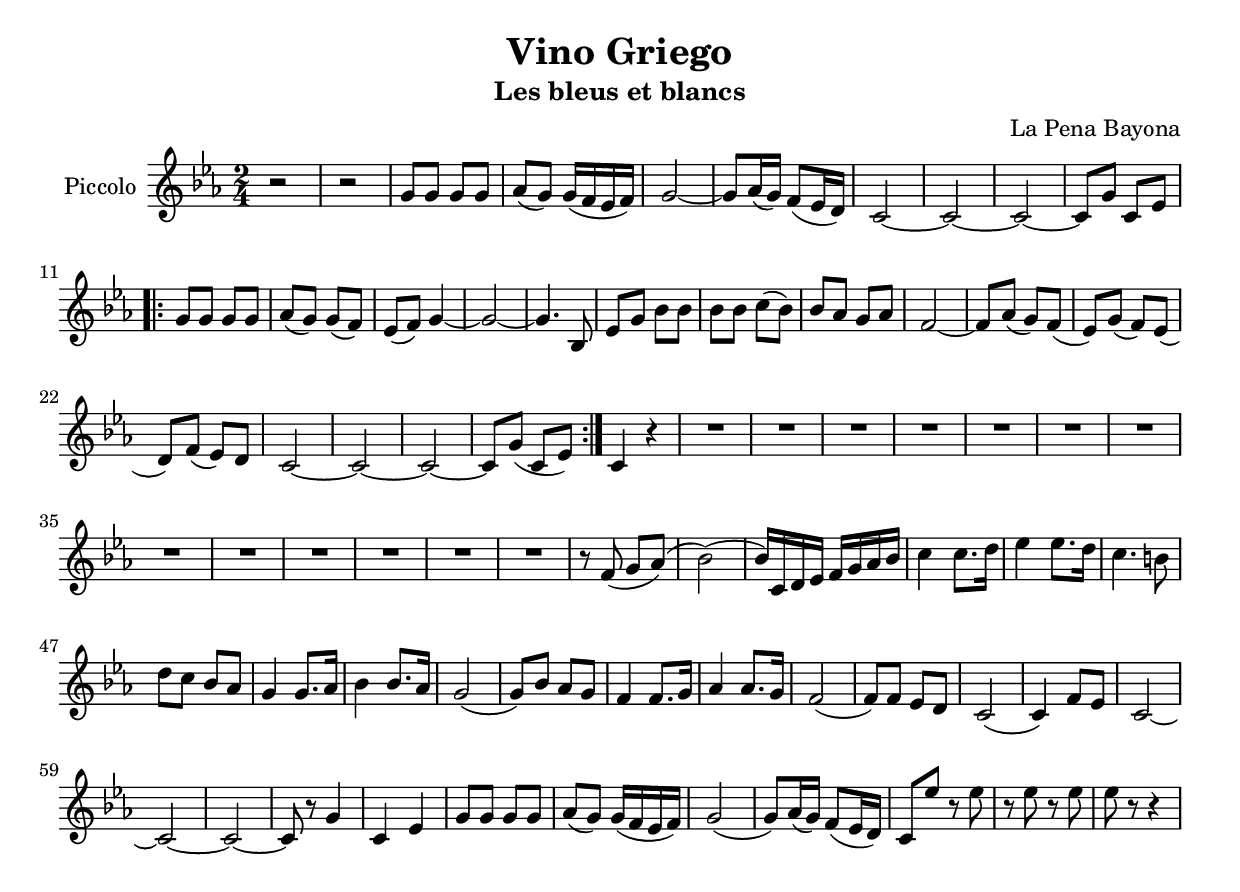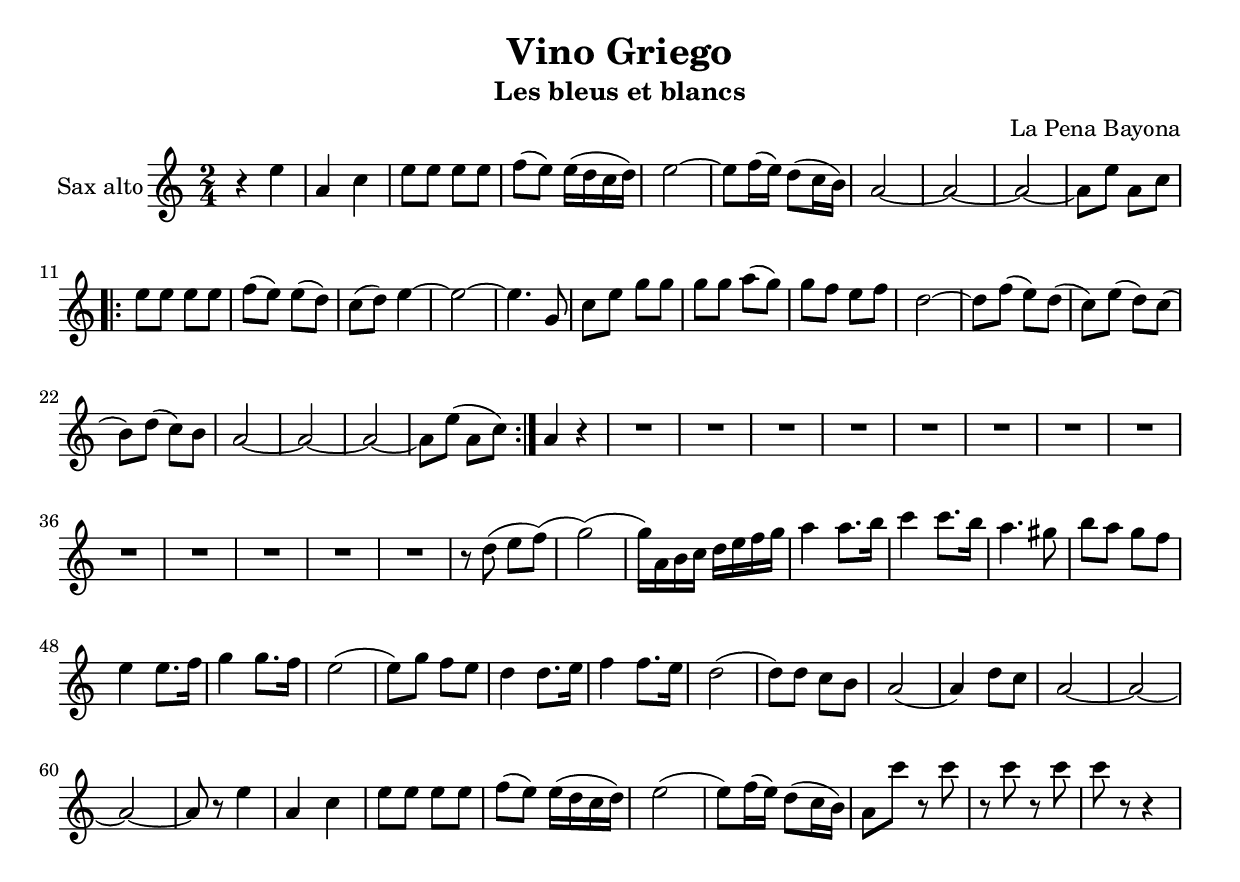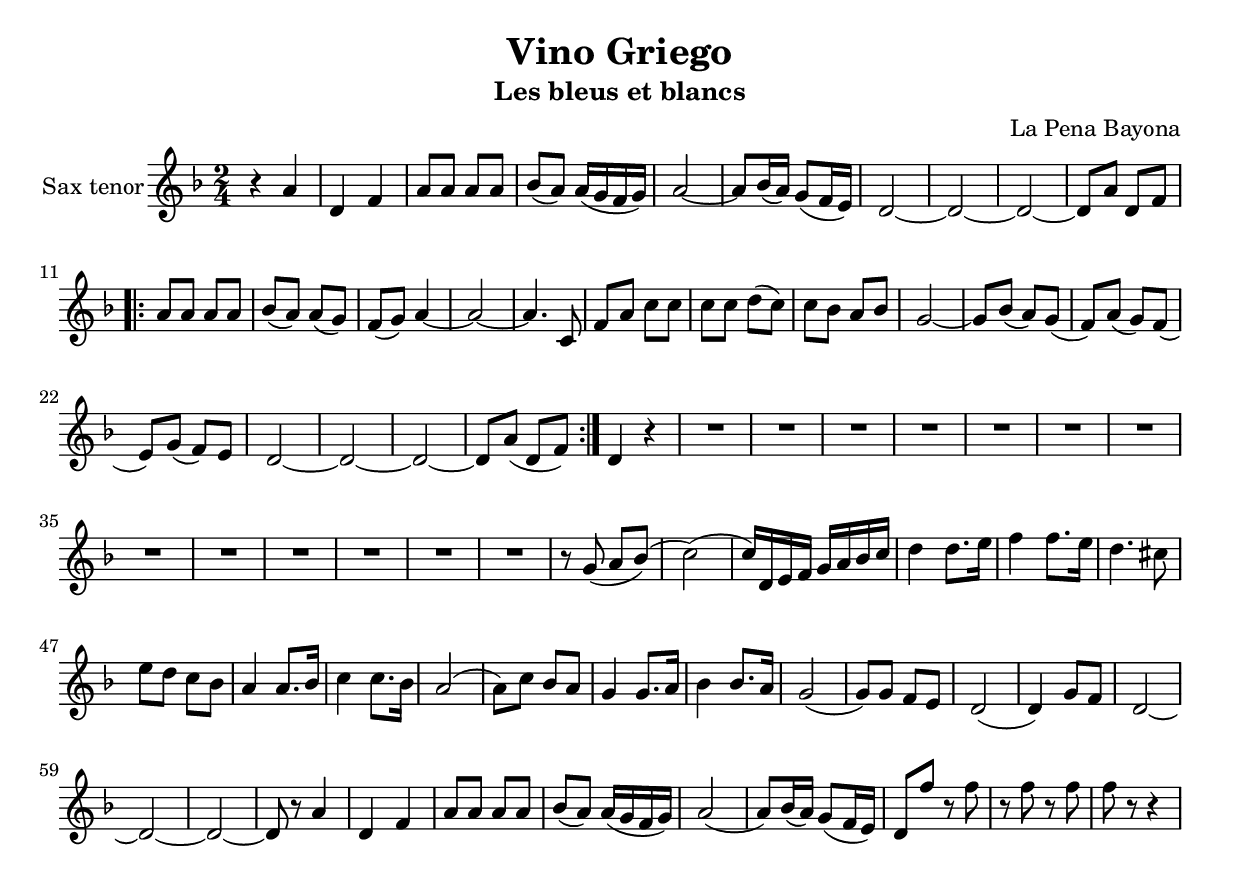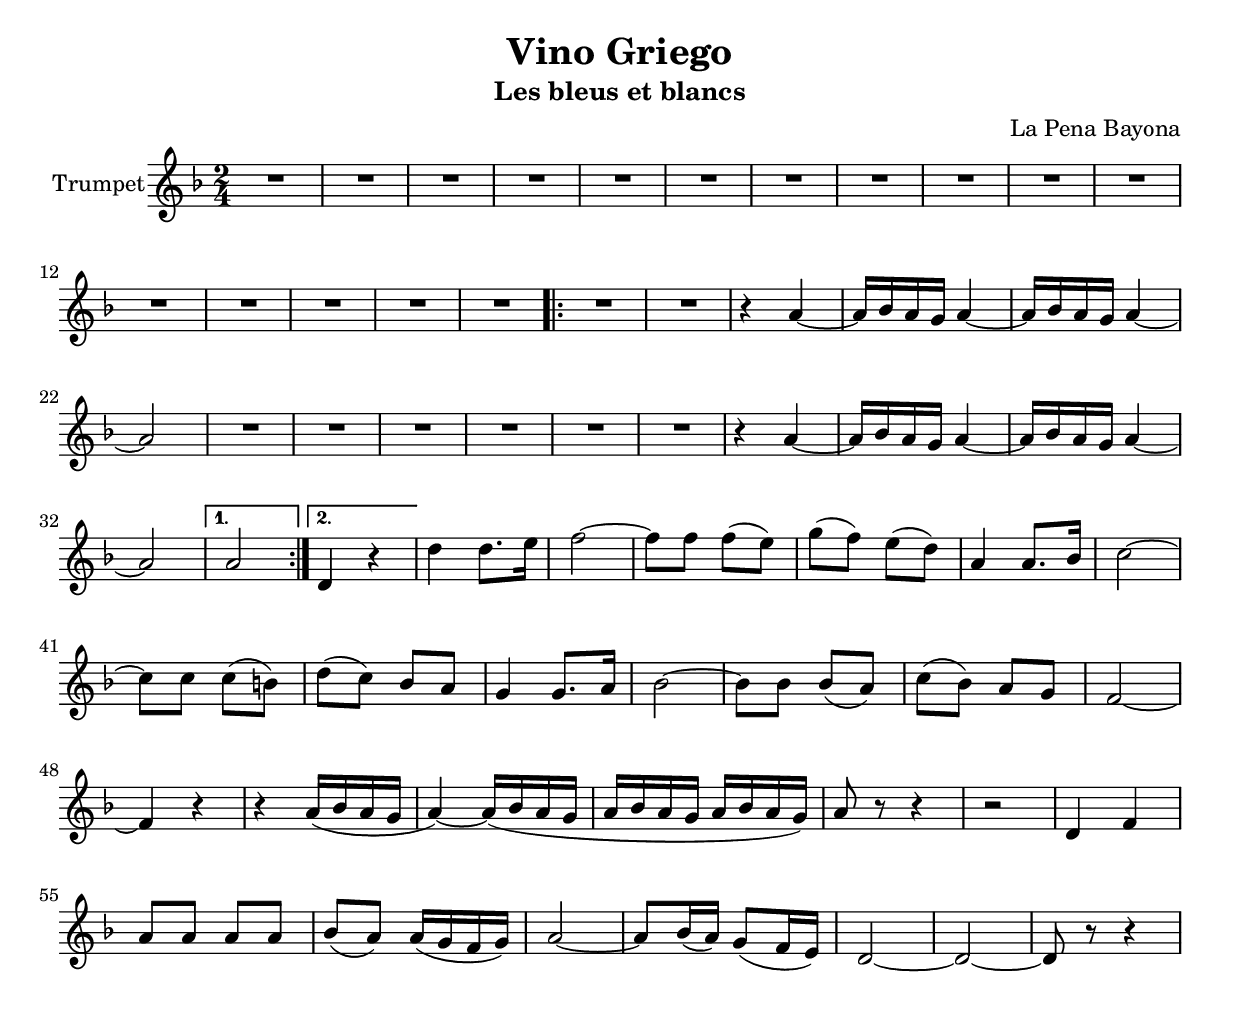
\version "2.18.2"
\language "français"

\header {
  title = "Vino Griego"
  subtitle = "Les bleus et blancs"
  composer = "La Pena Bayona"
}

global = {
  \time 2/4
  \key mib \major
}

voixun =  \relative do' {
  sol8 sol sol sol | lab (sol) sol16 (fa mib fa) | sol2~ | sol8 lab16 (sol) fa8 (mib16 re) |
  do2~ | do~ | do~ | do8 sol' do, mib | 
  \repeat volta 2 { 
    sol8 sol sol sol | lab (sol) sol (fa) | mib ( fa ) sol4~ | sol2~ | 
    sol4. sib,8 | mib sol sib sib | sib sib do (sib) | sib lab sol lab |
    fa2~ | fa8 lab (sol) fa ( | mib) sol (fa) mib ( | re) fa (mib) re |
    do2~ | do~ | do~ | do8 sol' ( do, mib )
  }
  do4 r | R2*13 | r8 fa ( sol lab ) ( | sib2 ) ( | 
  sib16 ) do, re mib fa sol lab sib | do4 do8. re16 | mib4 mib8. re16 |
  do4. si8 | re8 do sib lab | sol4 sol8. lab16 | sib4 sib8. lab16 |
  sol2 ( | sol8 ) sib lab sol | fa4 fa8. sol16 | lab4 lab8. sol16 |
  fa2 ( | fa8 ) fa mib re | do2 (| do4 ) fa8 mib | 
  do2~ | do~ | do~ | do8 r sol'4 | 
  do, mib | sol8 sol sol sol | lab ( sol ) sol16 ( fa mib fa ) | sol2 (|
  sol8 ) lab16 (sol) fa8 (mib16 re) | do8 mib' r mib | r mib r mib | mib r r4
}

voixdeux = \relative do' {
  R2*8 \repeat volta 2 { 
    R2*2 | r4 sol~ | sol16 lab sol fa sol4~ | sol16 lab sol fa sol4~ | sol2 |
    R2*6 | r4 sol~ | sol16 lab sol fa sol4~ | sol16 lab sol fa sol4~ | sol2 |
  }
  \alternative {
    { sol2 }
    { do,4 r }
  }
  {
    do'4 do8. re16 | mib2~ | mib8 mib mib (re) | fa (mib) re (do) |
    sol4 sol8. lab16 | sib2~ | sib8 sib sib (la) | do (sib) lab sol |
    fa4 fa8. sol16 | lab2~ | lab8 lab lab ( sol) | sib (lab) sol fa |
    mib2~ | mib4 r | r sol16 ( lab sol fa | sol4~) sol16 ( lab sol fa | sol16 lab sol fa sol16 lab sol fa ) |
    sol8 r r4 | r2 || do,4 mib | sol8 sol sol sol | lab (sol) sol16 (fa mib fa) | sol2~ | sol8 lab16 (sol) fa8 (mib16 re) |
    do2~ | do2~ | do8 r r4
  }
}

piccolo = \transpose do do' { \global 
  r2 | r2 | \voixun 
}

saxalto = \transpose mib do''  { \global 
   r4 sol | do mib | \voixun 
}

saxtenor = \transpose sib do''  { \global 
  r4 sol | do mib | \voixun 
}

trumpet = \transpose sib do''  { \global 
  R2*8 | \voixdeux
}



\book {
  \bookOutputSuffix "piccolo"
  \score {
    \new Staff \with {
      instrumentName = "Piccolo"
      midiInstrument = "piccolo"
    } \piccolo
    \layout { }
    \midi {
    \tempo 4=100
    }
  }
}

\book {
  \bookOutputSuffix "saxalto"
  \score {
    \new Staff \with {
      instrumentName = "Sax alto"
      midiInstrument = "saxalto"
    } \saxalto
    \layout { }
    \midi {
    \tempo 4=100
    }
  }
}

\book {
  \bookOutputSuffix "saxtenor"
  \score {
    \new Staff \with {
      instrumentName = "Sax tenor"
      midiInstrument = "saxtenor"
    } \saxtenor
    \layout { }
    \midi {
    \tempo 4=100
    }
  }
}

\book {
  \bookOutputSuffix "trumpet"
  \score {
    \new Staff \with {
      instrumentName = "Trumpet"
      midiInstrument = "trumpet"
    } \trumpet
    \layout { }
    \midi {
    \tempo 4=100
    }
  }
}
